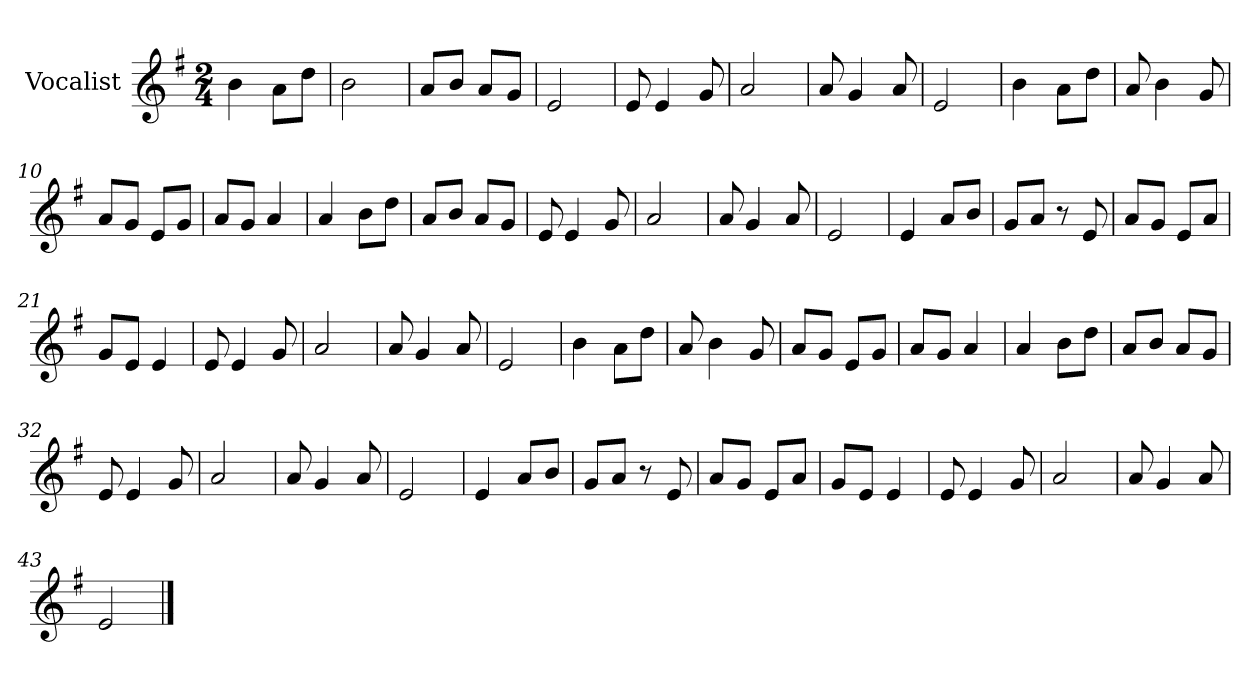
**kern
*part1
*staff1
*I"Vocalist
*k[f#]
*G:
*M2/4
=
4b
8aL
8ddJ
=1
2b
=2
8aL
8bJ
8aL
8gJ
=3
2e
=4
8e
4e
8g
=5
2a
=6
8a
4g
8a
=7
2e
=8
4b
8aL
8ddJ
=9
8a
4b
8g
=10
8aL
8gJ
8eL
8gJ
=11
8aL
8gJ
4a
=12
4a
8bL
8ddJ
=13
8aL
8bJ
8aL
8gJ
=14
8e
4e
8g
=15
2a
=16
8a
4g
8a
=17
2e
=18
4e
8aL
8bJ
=19
8gL
8aJ
8r
8e
=20
8aL
8gJ
8eL
8aJ
=21
8gL
8eJ
4e
=22
8e
4e
8g
=23
2a
=24
8a
4g
8a
=25
2e
=26
4b
8aL
8ddJ
=27
8a
4b
8g
=28
8aL
8gJ
8eL
8gJ
=29
8aL
8gJ
4a
=30
4a
8bL
8ddJ
=31
8aL
8bJ
8aL
8gJ
=32
8e
4e
8g
=33
2a
=34
8a
4g
8a
=35
2e
=36
4e
8aL
8bJ
=37
8gL
8aJ
8r
8e
=38
8aL
8gJ
8eL
8aJ
=39
8gL
8eJ
4e
=40
8e
4e
8g
=41
2a
=42
8a
4g
8a
=43
2e
==
*-
